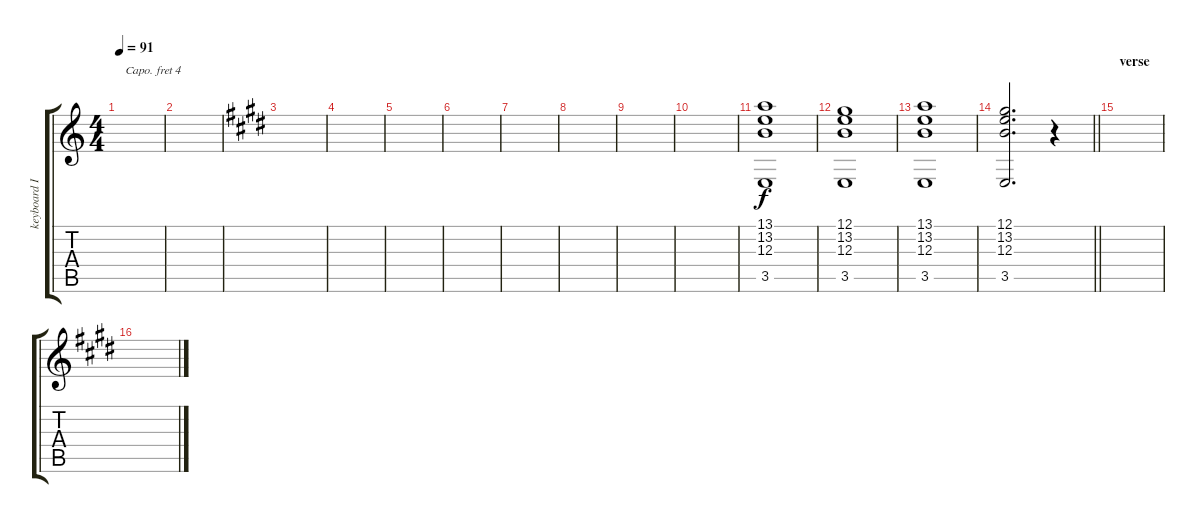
\track ("keyboard II" "keyboard I") {instrument synthstrings1}
\staff {score tabs}
\capo 4
\tuning (E4 B3 G3 D3 A2 E2) {hide}
\ts (4 4)
\tempo 91
\clef g2
\ks c
|
|
\ks e
|
\ks c#minor
|
|
|
\ks e
|
\ks c#minor
|
|
|
\ks e
(13.1 13.2 12.3 3.5).1 |
\ks c#minor
(12.1 13.2 12.3 3.5).1 |
\ks e
(13.1 13.2 12.3 3.5).1 |
\barLineRight lightlight
\ks c#minor
(12.1 13.2 12.3 3.5).2{d} r.4 |
\section ("" "verse")
\ks e
|
\ks c#minor
